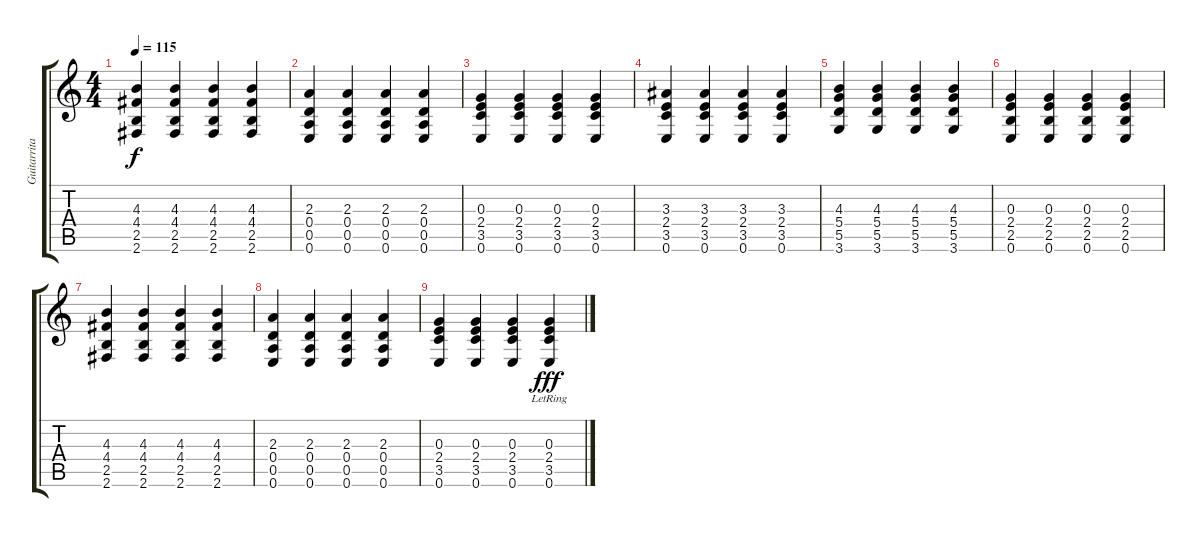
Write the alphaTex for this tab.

\track ("Guitarrita" "Guitarrita") {instrument distortionguitar}
\staff {score tabs}
\tuning (E4 B3 G3 D3 A2 E2) {hide}
\ts (4 4)
\tempo 115
\clef g2
\ks c
(4.3 4.4 2.5 2.6).4{dy f} (4.3 4.4 2.5 2.6).4 (4.3 4.4 2.5 2.6).4 (4.3 4.4 2.5 2.6).4 |
(2.3 0.4 0.5 0.6).4 (2.3 0.4 0.5 0.6).4 (2.3 0.4 0.5 0.6).4 (2.3 0.4 0.5 0.6).4 |
(0.3 2.4 3.5 0.6).4 (0.3 2.4 3.5 0.6).4 (0.3 2.4 3.5 0.6).4 (0.3 2.4 3.5 0.6).4 |
(3.3 2.4 3.5 0.6).4 (3.3 2.4 3.5 0.6).4 (3.3 2.4 3.5 0.6).4 (3.3 2.4 3.5 0.6).4 |
(4.3 5.4 5.5 3.6).4 (4.3 5.4 5.5 3.6).4 (4.3 5.4 5.5 3.6).4 (4.3 5.4 5.5 3.6).4 |
(0.3 2.4 2.5 0.6).4 (0.3 2.4 2.5 0.6).4 (0.3 2.4 2.5 0.6).4 (0.3 2.4 2.5 0.6).4 |
(4.3 4.4 2.5 2.6).4 (4.3 4.4 2.5 2.6).4 (4.3 4.4 2.5 2.6).4 (4.3 4.4 2.5 2.6).4 |
(2.3 0.4 0.5 0.6).4 (2.3 0.4 0.5 0.6).4 (2.3 0.4 0.5 0.6).4 (2.3 0.4 0.5 0.6).4 |
(0.3 2.4 3.5 0.6).4 (0.3 2.4 3.5 0.6).4 (0.3 2.4 3.5 0.6).4 (0.3 2.4{lr} 3.5{lr} 0.6{lr}).4{dy fff}
